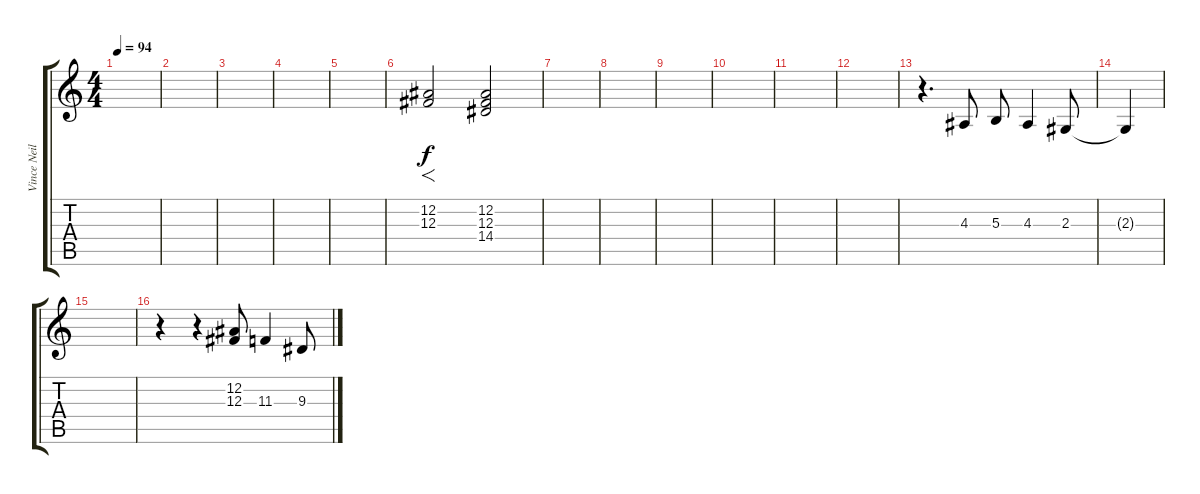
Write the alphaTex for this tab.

\track ("Vince Neil" "Vince Neil") {instrument choiraahs}
\staff {score tabs}
\tuning (Eb4 Bb3 Gb3 Db3 Ab2 Eb2) {hide}
\ts (4 4)
\tempo 94
\clef g2
\ks c
|
|
|
|
|
(12.2 12.3).2{f} (12.2 12.3 14.4).2 |
|
|
|
|
|
|
r.4{d} 4.3.8{dy f} 5.3.8 4.3.4 2.3.8 |
2.3{t}.4 |
|
r.4 r.4 (12.2 12.3).8 11.3.4 9.3.8
